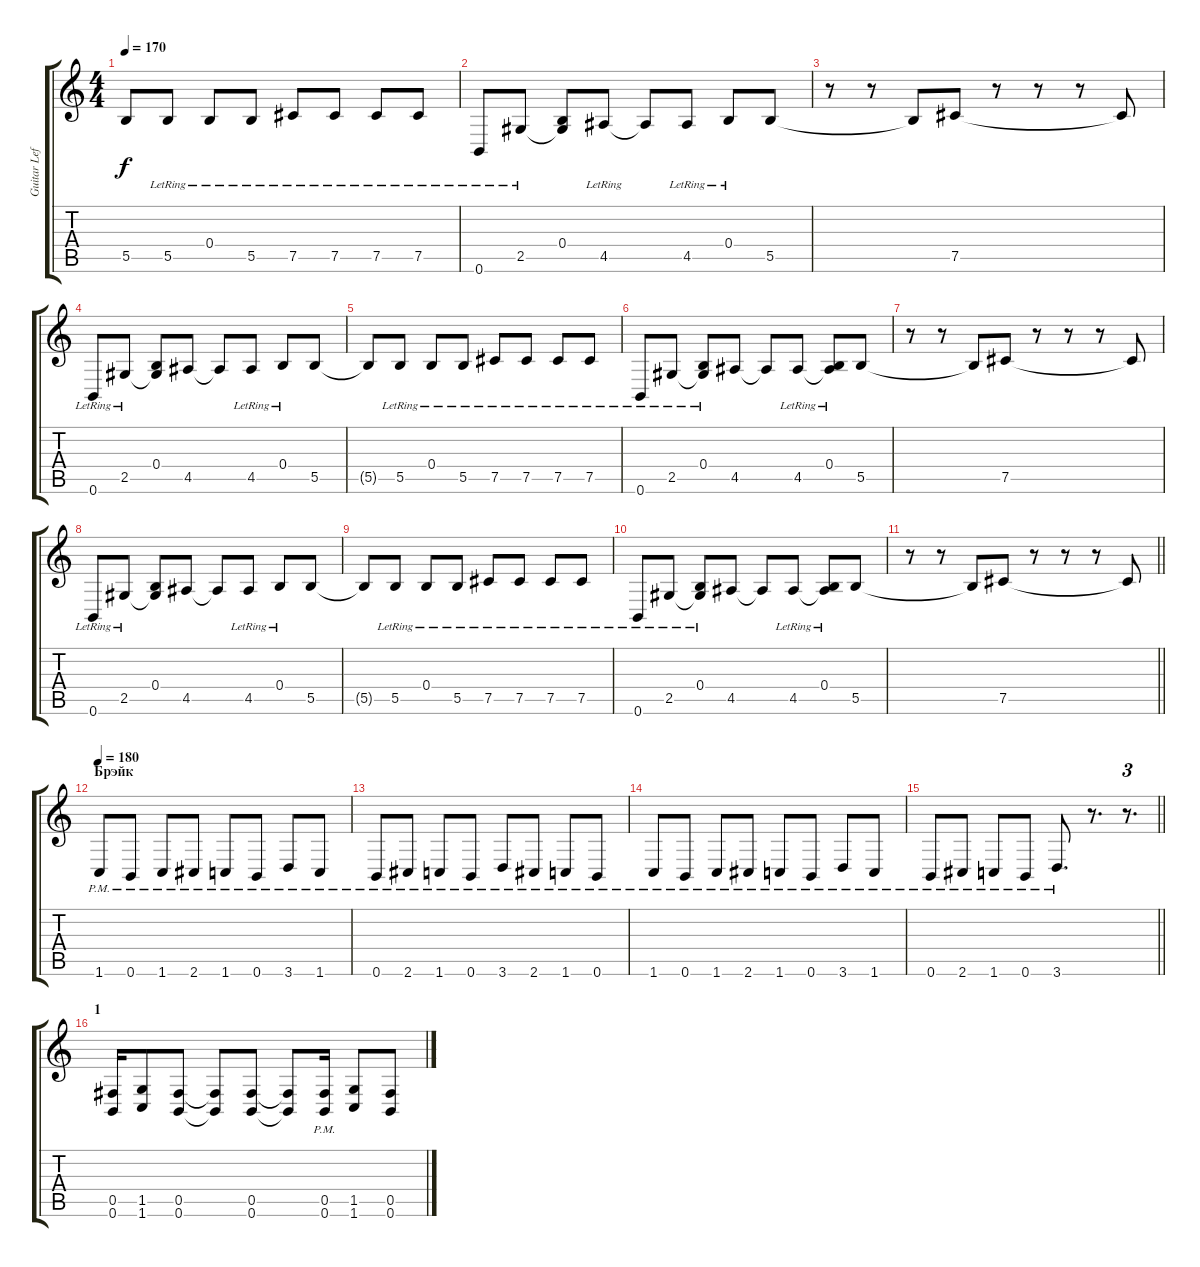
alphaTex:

\track ("Guitar Left" "Guitar Lef") {instrument distortionguitar}
\staff {score tabs}
\tuning (Db4 Ab3 E3 B2 Gb2 B1) {hide}
\ts (4 4)
\tempo 170
\clef g2
\ks c
5.5{t}.8{dy f} 5.5{lr}.8 0.4{lr}.8 5.5{lr}.8 7.5{lr}.8 7.5{lr}.8 7.5{lr}.8 7.5{lr}.8 |
0.6{lr}.8 2.5{lr}.8 (0.4 2.5{t}).8 4.5{lr}.8 4.5{t}.8 4.5{lr}.8 0.4{lr}.8 5.5.8 |
r.8 r.8 5.5{t}.8 7.5.8 r.8 r.8 r.8 7.5{t}.8 |
0.6{lr}.8 2.5{lr}.8 (0.4 2.5{t}).8 4.5.8 4.5{t}.8 4.5{lr}.8 0.4{lr}.8 5.5.8 |
5.5{t}.8 5.5{lr}.8 0.4{lr}.8 5.5{lr}.8 7.5{lr}.8 7.5{lr}.8 7.5{lr}.8 7.5{lr}.8 |
0.6{lr}.8 2.5{lr}.8 (0.4{lr} 2.5{t}).8 4.5.8 4.5{t}.8 4.5{lr}.8 (0.4{lr} 4.5{t}).8 5.5.8 |
r.8 r.8 5.5{t}.8 7.5.8 r.8 r.8 r.8 7.5{t}.8 |
0.6{lr}.8 2.5{lr}.8 (0.4 2.5{t}).8 4.5.8 4.5{t}.8 4.5{lr}.8 0.4{lr}.8 5.5.8 |
5.5{t}.8 5.5{lr}.8 0.4{lr}.8 5.5{lr}.8 7.5{lr}.8 7.5{lr}.8 7.5{lr}.8 7.5{lr}.8 |
0.6{lr}.8 2.5{lr}.8 (0.4{lr} 2.5{t}).8 4.5.8 4.5{t}.8 4.5{lr}.8 (0.4{lr} 4.5{t}).8 5.5.8 |
\barLineRight lightlight
r.8 r.8 5.5{t}.8 7.5.8 r.8 r.8 r.8 7.5{t}.8 |
\section ("" "Брэйк")
\tempo 180
1.6{pm}.8{volume 13 balance 0 instrument distortionguitar} 0.6{pm}.8 1.6{pm}.8 2.6{pm}.8 1.6{pm}.8 0.6{pm}.8 3.6{pm}.8 1.6{pm}.8 |
0.6{pm}.8 2.6{pm}.8 1.6{pm}.8 0.6{pm}.8 3.6{pm}.8 2.6{pm}.8 1.6{pm}.8 0.6{pm}.8 |
1.6{pm}.8 0.6{pm}.8 1.6{pm}.8 2.6{pm}.8 1.6{pm}.8 0.6{pm}.8 3.6{pm}.8 1.6{pm}.8 |
\barLineRight lightlight
0.6{pm}.8 2.6{pm}.8 1.6{pm}.8 0.6{pm}.8 3.6{pm}.8{d} r.8{d} r.8{d tu (3 2)} |
\section ("" "1")
(0.5 0.6).16 (1.5 1.6).8 (0.5 0.6).8 (0.5{t} 0.6{t}).8 (0.5 0.6).8 (0.5{t} 0.6{t}).8 (0.5{pm} 0.6{pm}).16 (1.5 1.6).8 (0.5 0.6).8
